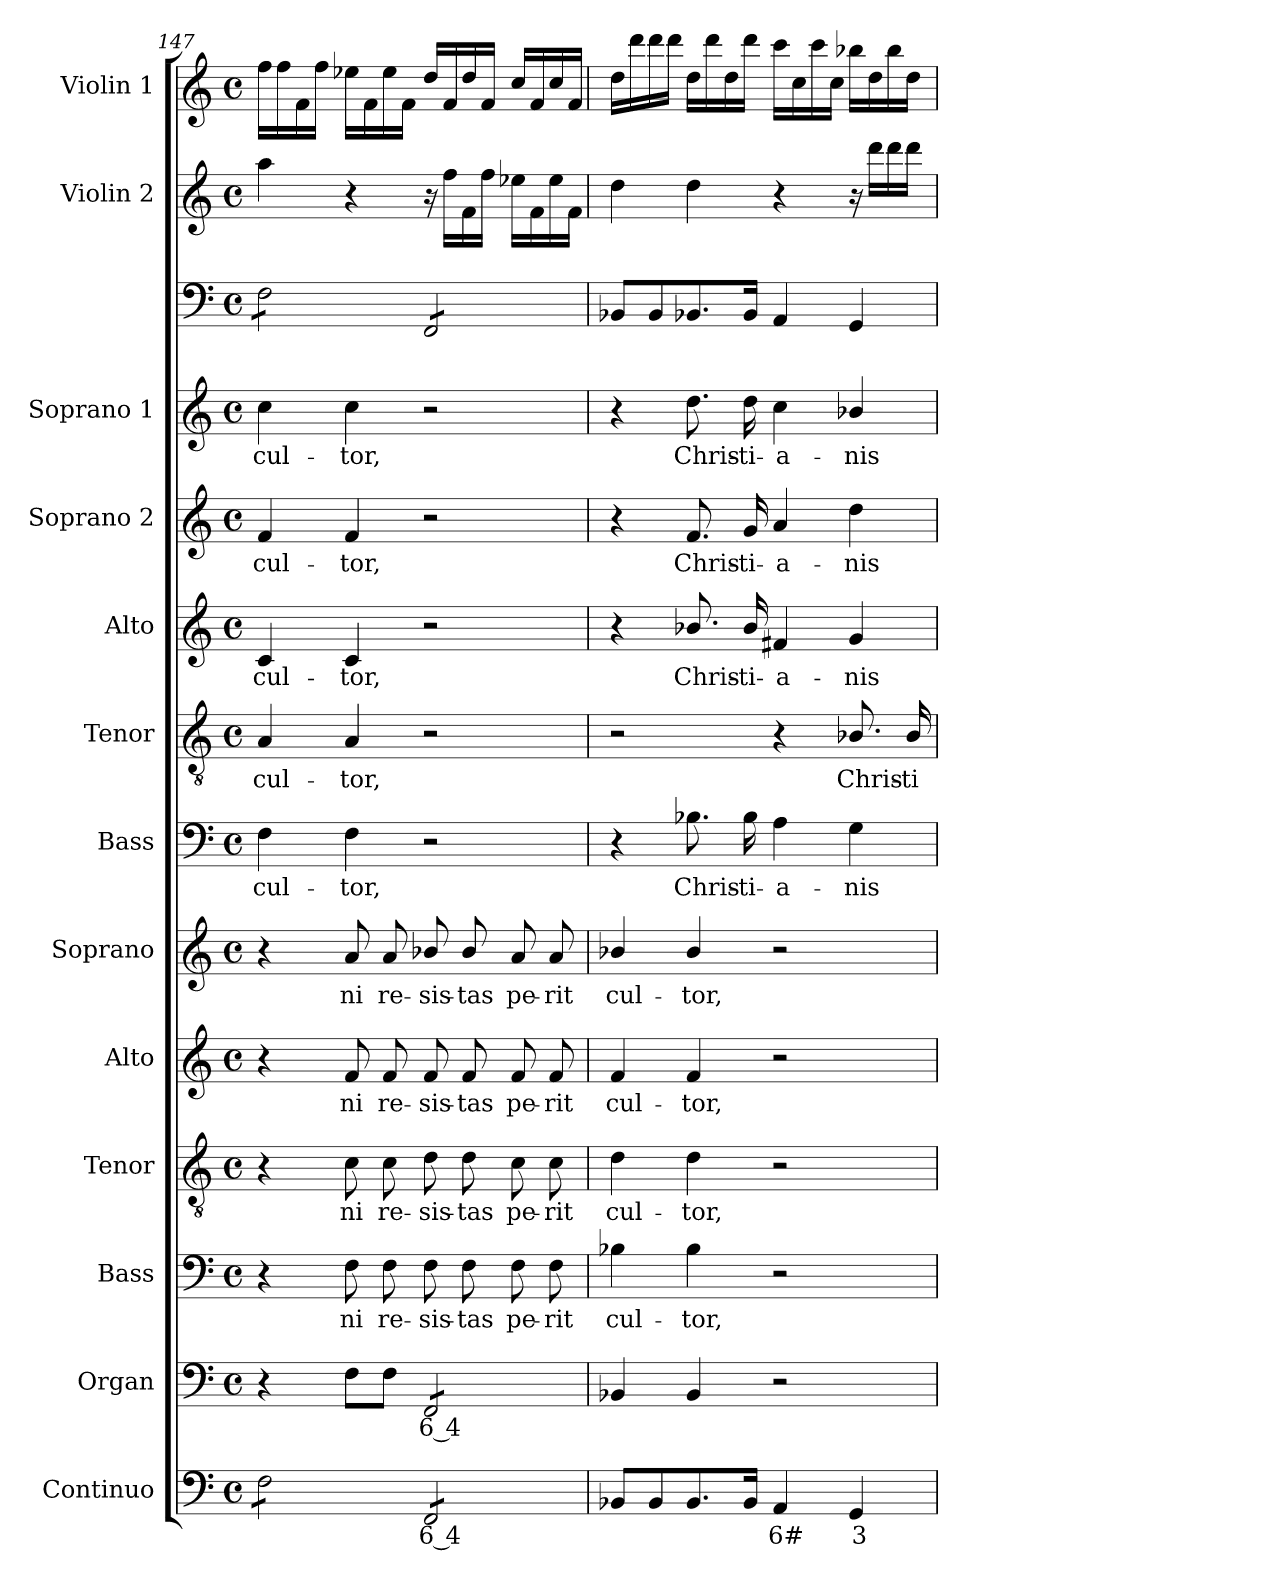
**kern	**text	**kern	**text	**kern	**text	**kern	**text	**kern	**text	**kern	**text	**kern	**text	**kern	**text	**kern	**text	**kern	**text	**kern	**text	**kern	**kern	**kern
*part14	*part14	*part13	*part13	*part12	*part12	*part11	*part11	*part10	*part10	*part9	*part9	*part8	*part8	*part7	*part7	*part6	*part6	*part5	*part5	*part4	*part4	*part3	*part2	*part1
*staff14	*staff14	*staff13	*staff13	*staff12	*staff12	*staff11	*staff11	*staff10	*staff10	*staff9	*staff9	*staff8	*staff8	*staff7	*staff7	*staff6	*staff6	*staff5	*staff5	*staff4	*staff4	*staff3	*staff2	*staff1
*I"Continuo	*	*I"Organ	*	*I"Bass	*	*I"Tenor	*	*I"Alto	*	*I"Soprano	*	*I"Bass	*	*I"Tenor	*	*I"Alto	*	*I"Soprano 2	*	*I"Soprano 1	*	*I""Acc. to violins"	*I"Violin 2	*I"Violin 1
*I'Cont.	*	*I'Org.	*	*I'B.	*	*I'T.	*	*I'A.	*	*I'S.	*	*I'B.	*	*I'T.	*	*I'A.	*	*I'S2.	*	*I'S1.	*	*I'Ac to violins.	*I'Vln. 2	*I'Vln. 1
*clefF4	*	*clefF4	*	*clefF4	*	*clefGv2	*	*clefG2	*	*clefG2	*	*clefF4	*	*clefGv2	*	*clefG2	*	*clefG2	*	*clefG2	*	*clefF4	*clefG2	*clefG2
*	*	*	*	*	*	*ITrd7c12	*	*	*	*	*	*	*	*ITrd7c12	*	*	*	*	*	*	*	*	*	*
*k[]	*	*k[]	*	*k[]	*	*k[]	*	*k[]	*	*k[]	*	*k[]	*	*k[]	*	*k[]	*	*k[]	*	*k[]	*	*k[]	*k[]	*k[]
*C:	*	*C:	*	*C:	*	*C:	*	*C:	*	*C:	*	*C:	*	*C:	*	*C:	*	*C:	*	*C:	*	*C:	*C:	*C:
*M4/4	*	*M4/4	*	*M4/4	*	*M4/4	*	*M4/4	*	*M4/4	*	*M4/4	*	*M4/4	*	*M4/4	*	*M4/4	*	*M4/4	*	*M4/4	*M4/4	*M4/4
*met(c)	*	*met(c)	*	*met(c)	*	*met(c)	*	*met(c)	*	*met(c)	*	*met(c)	*	*met(c)	*	*met(c)	*	*met(c)	*	*met(c)	*	*met(c)	*met(c)	*met(c)
=147	=147	=147	=147	=147	=147	=147	=147	=147	=147	=147	=147	=147	=147	=147	=147	=147	=147	=147	=147	=147	=147	=147	=147	=147
!	!	!	!	!	!	!	!	!	!	!	!	!	!LO:LY:b:color=#000000	!	!	!	!	!	!	!	!	!	!	!
!	!	!	!	!	!	!	!	!	!	!	!	!	!	!	!LO:LY:b:color=#000000	!	!	!	!	!	!	!	!	!
!	!	!	!	!	!	!	!	!	!	!	!	!	!	!	!	!	!LO:LY:b:color=#000000	!	!	!	!	!	!	!
!	!	!	!	!	!	!	!	!	!	!	!	!	!	!	!	!	!	!	!LO:LY:b:color=#000000	!	!	!	!	!
!	!	!	!	!	!	!	!	!	!	!	!	!	!	!	!	!	!	!	!	!	!LO:LY:b:color=#000000	!	!	!
*tremolo	*	*	*	*	*	*	*	*	*	*	*	*	*	*	*	*	*	*	*	*	*	*	*	*
*	*	*	*	*	*	*	*	*	*	*	*	*	*	*	*	*	*	*	*	*	*	*tremolo	*	*
8Fi\L	.	4r	.	4r	.	4r	.	4r	.	4r	.	4Fi\	cul-	4AAi/	cul-	4ci/	cul-	4fi/	cul-	4cci\	cul-	8Fi\L	4aai\	16ffi\LL
.	.	.	.	.	.	.	.	.	.	.	.	.	.	.	.	.	.	.	.	.	.	.	.	16ffi\
8Fi\	.	.	.	.	.	.	.	.	.	.	.	.	.	.	.	.	.	.	.	.	.	8Fi\	.	16fi\
.	.	.	.	.	.	.	.	.	.	.	.	.	.	.	.	.	.	.	.	.	.	.	.	16ffi\JJ
!	!	!	!	!	!LO:LY:b:color=#000000	!	!	!	!	!	!	!	!	!	!	!	!	!	!	!	!	!	!	!
!	!	!	!	!	!	!	!LO:LY:b:color=#000000	!	!	!	!	!	!	!	!	!	!	!	!	!	!	!	!	!
!	!	!	!	!	!	!	!	!	!LO:LY:b:color=#000000	!	!	!	!	!	!	!	!	!	!	!	!	!	!	!
!	!	!	!	!	!	!	!	!	!	!	!LO:LY:b:color=#000000	!	!	!	!	!	!	!	!	!	!	!	!	!
!	!	!	!	!	!	!	!	!	!	!	!	!	!LO:LY:b:color=#000000	!	!	!	!	!	!	!	!	!	!	!
!	!	!	!	!	!	!	!	!	!	!	!	!	!	!	!LO:LY:b:color=#000000	!	!	!	!	!	!	!	!	!
!	!	!	!	!	!	!	!	!	!	!	!	!	!	!	!	!	!LO:LY:b:color=#000000	!	!	!	!	!	!	!
!	!	!	!	!	!	!	!	!	!	!	!	!	!	!	!	!	!	!	!LO:LY:b:color=#000000	!	!	!	!	!
!	!	!	!	!	!	!	!	!	!	!	!	!	!	!	!	!	!	!	!	!	!LO:LY:b:color=#000000	!	!	!
8Fi\	.	8Fi\L	.	8Fi\	ni	8Ci\	ni	8fi/	ni	8ai/	ni	4Fi\	-tor,	4AAi/	-tor,	4ci/	-tor,	4fi/	-tor,	4cci\	-tor,	8Fi\	4r	16ee-Xi\LL
.	.	.	.	.	.	.	.	.	.	.	.	.	.	.	.	.	.	.	.	.	.	.	.	16fi\
!	!	!	!	!	!LO:LY:b:color=#000000	!	!	!	!	!	!	!	!	!	!	!	!	!	!	!	!	!	!	!
!	!	!	!	!	!	!	!LO:LY:b:color=#000000	!	!	!	!	!	!	!	!	!	!	!	!	!	!	!	!	!
!	!	!	!	!	!	!	!	!	!LO:LY:b:color=#000000	!	!	!	!	!	!	!	!	!	!	!	!	!	!	!
!	!	!	!	!	!	!	!	!	!	!	!LO:LY:b:color=#000000	!	!	!	!	!	!	!	!	!	!	!	!	!
8Fi\J	.	8Fi\J	.	8Fi\	re-	8Ci\	re-	8fi/	re-	8ai/	re-	.	.	.	.	.	.	.	.	.	.	8Fi\J	.	16ee-i\
.	.	.	.	.	.	.	.	.	.	.	.	.	.	.	.	.	.	.	.	.	.	.	.	16fi\JJ
!	!LO:LY:b:color=#000000	!	!	!	!	!	!	!	!	!	!	!	!	!	!	!	!	!	!	!	!	!	!	!
!	!	!	!LO:LY:b:color=#000000	!	!	!	!	!	!	!	!	!	!	!	!	!	!	!	!	!	!	!	!	!
!	!	!	!	!	!LO:LY:b:color=#000000	!	!	!	!	!	!	!	!	!	!	!	!	!	!	!	!	!	!	!
!	!	!	!	!	!	!	!LO:LY:b:color=#000000	!	!	!	!	!	!	!	!	!	!	!	!	!	!	!	!	!
!	!	!	!	!	!	!	!	!	!LO:LY:b:color=#000000	!	!	!	!	!	!	!	!	!	!	!	!	!	!	!
!	!	!	!	!	!	!	!	!	!	!	!LO:LY:b:color=#000000	!	!	!	!	!	!	!	!	!	!	!	!	!
*	*	*tremolo	*	*	*	*	*	*	*	*	*	*	*	*	*	*	*	*	*	*	*	*	*	*
8FFi/L	6 4	8FFi/L	6 4	8Fi\	-sis-	8Di\	-sis-	8fi/	-sis-	8b-Xi/	-sis-	2r	.	2r	.	2r	.	2r	.	2r	.	8FFi/L	16r	16ddi/LL
.	.	.	.	.	.	.	.	.	.	.	.	.	.	.	.	.	.	.	.	.	.	.	16ffi\LL	16fi/
!	!	!	!	!	!LO:LY:b:color=#000000	!	!	!	!	!	!	!	!	!	!	!	!	!	!	!	!	!	!	!
!	!	!	!	!	!	!	!LO:LY:b:color=#000000	!	!	!	!	!	!	!	!	!	!	!	!	!	!	!	!	!
!	!	!	!	!	!	!	!	!	!LO:LY:b:color=#000000	!	!	!	!	!	!	!	!	!	!	!	!	!	!	!
!	!	!	!	!	!	!	!	!	!	!	!LO:LY:b:color=#000000	!	!	!	!	!	!	!	!	!	!	!	!	!
8FFi/	.	8FFi/	.	8Fi\	-tas	8Di\	-tas	8fi/	-tas	8b-i/	-tas	.	.	.	.	.	.	.	.	.	.	8FFi/	16fi\	16ddi/
.	.	.	.	.	.	.	.	.	.	.	.	.	.	.	.	.	.	.	.	.	.	.	16ffi\JJ	16fi/JJ
!	!	!	!	!	!LO:LY:b:color=#000000	!	!	!	!	!	!	!	!	!	!	!	!	!	!	!	!	!	!	!
!	!	!	!	!	!	!	!LO:LY:b:color=#000000	!	!	!	!	!	!	!	!	!	!	!	!	!	!	!	!	!
!	!	!	!	!	!	!	!	!	!LO:LY:b:color=#000000	!	!	!	!	!	!	!	!	!	!	!	!	!	!	!
!	!	!	!	!	!	!	!	!	!	!	!LO:LY:b:color=#000000	!	!	!	!	!	!	!	!	!	!	!	!	!
8FFi/	.	8FFi/	.	8Fi\	pe-	8Ci\	pe-	8fi/	pe-	8ai/	pe-	.	.	.	.	.	.	.	.	.	.	8FFi/	16ee-Xi\LL	16cci/LL
.	.	.	.	.	.	.	.	.	.	.	.	.	.	.	.	.	.	.	.	.	.	.	16fi\	16fi/
!	!	!	!	!	!LO:LY:b:color=#000000	!	!	!	!	!	!	!	!	!	!	!	!	!	!	!	!	!	!	!
!	!	!	!	!	!	!	!LO:LY:b:color=#000000	!	!	!	!	!	!	!	!	!	!	!	!	!	!	!	!	!
!	!	!	!	!	!	!	!	!	!LO:LY:b:color=#000000	!	!	!	!	!	!	!	!	!	!	!	!	!	!	!
!	!	!	!	!	!	!	!	!	!	!	!LO:LY:b:color=#000000	!	!	!	!	!	!	!	!	!	!	!	!	!
8FFi/J	.	8FFi/J	.	8Fi\	-rit	8Ci\	-rit	8fi/	-rit	8ai/	-rit	.	.	.	.	.	.	.	.	.	.	8FFi/J	16ee-i\	16cci/
*	*	*	*	*	*	*	*	*	*	*	*	*	*	*	*	*	*	*	*	*	*	*Xtremolo	*	*
*	*	*Xtremolo	*	*	*	*	*	*	*	*	*	*	*	*	*	*	*	*	*	*	*	*	*	*
*Xtremolo	*	*	*	*	*	*	*	*	*	*	*	*	*	*	*	*	*	*	*	*	*	*	*	*
.	.	.	.	.	.	.	.	.	.	.	.	.	.	.	.	.	.	.	.	.	.	.	16fi\JJ	16fi/JJ
!!LO:PB:g=z
=148	=148	=148	=148	=148	=148	=148	=148	=148	=148	=148	=148	=148	=148	=148	=148	=148	=148	=148	=148	=148	=148	=148	=148	=148
!	!	!	!	!	!LO:LY:b:color=#000000	!	!	!	!	!	!	!	!	!	!	!	!	!	!	!	!	!	!	!
!	!	!	!	!	!	!	!LO:LY:b:color=#000000	!	!	!	!	!	!	!	!	!	!	!	!	!	!	!	!	!
!	!	!	!	!	!	!	!	!	!LO:LY:b:color=#000000	!	!	!	!	!	!	!	!	!	!	!	!	!	!	!
!	!	!	!	!	!	!	!	!	!	!	!LO:LY:b:color=#000000	!	!	!	!	!	!	!	!	!	!	!	!	!
8BB-Xi/L	.	4BB-Xi/	.	4B-Xi\	cul-	4Di\	cul-	4fi/	cul-	4b-Xi/	cul-	4r	.	2r	.	4r	.	4r	.	4r	.	8BB-Xi/L	4ddi\	16ddi\LL
.	.	.	.	.	.	.	.	.	.	.	.	.	.	.	.	.	.	.	.	.	.	.	.	16dddi\
8BB-i/	.	.	.	.	.	.	.	.	.	.	.	.	.	.	.	.	.	.	.	.	.	8BB-i/	.	16dddi\
.	.	.	.	.	.	.	.	.	.	.	.	.	.	.	.	.	.	.	.	.	.	.	.	16dddi\JJ
!	!	!	!	!	!LO:LY:b:color=#000000	!	!	!	!	!	!	!	!	!	!	!	!	!	!	!	!	!	!	!
!	!	!	!	!	!	!	!LO:LY:b:color=#000000	!	!	!	!	!	!	!	!	!	!	!	!	!	!	!	!	!
!	!	!	!	!	!	!	!	!	!LO:LY:b:color=#000000	!	!	!	!	!	!	!	!	!	!	!	!	!	!	!
!	!	!	!	!	!	!	!	!	!	!	!LO:LY:b:color=#000000	!	!	!	!	!	!	!	!	!	!	!	!	!
!	!	!	!	!	!	!	!	!	!	!	!	!	!LO:LY:b:color=#000000	!	!	!	!	!	!	!	!	!	!	!
!	!	!	!	!	!	!	!	!	!	!	!	!	!	!	!	!	!LO:LY:b:color=#000000	!	!	!	!	!	!	!
!	!	!	!	!	!	!	!	!	!	!	!	!	!	!	!	!	!	!	!LO:LY:b:color=#000000	!	!	!	!	!
!	!	!	!	!	!	!	!	!	!	!	!	!	!	!	!	!	!	!	!	!	!LO:LY:b:color=#000000	!	!	!
8.BB-i/	.	4BB-i/	.	4B-i\	-tor,	4Di\	-tor,	4fi/	-tor,	4b-i/	-tor,	8.B-Xi\	Chris-	.	.	8.b-Xi/	Chris-	8.fi/	Chris-	8.ddi\	Chris-	8.BB-Xi/	4ddi\	16ddi\LL
.	.	.	.	.	.	.	.	.	.	.	.	.	.	.	.	.	.	.	.	.	.	.	.	16dddi\
.	.	.	.	.	.	.	.	.	.	.	.	.	.	.	.	.	.	.	.	.	.	.	.	16ddi\
!	!	!	!	!	!	!	!	!	!	!	!	!	!LO:LY:b:color=#000000	!	!	!	!	!	!	!	!	!	!	!
!	!	!	!	!	!	!	!	!	!	!	!	!	!	!	!	!	!LO:LY:b:color=#000000	!	!	!	!	!	!	!
!	!	!	!	!	!	!	!	!	!	!	!	!	!	!	!	!	!	!	!LO:LY:b:color=#000000	!	!	!	!	!
!	!	!	!	!	!	!	!	!	!	!	!	!	!	!	!	!	!	!	!	!	!LO:LY:b:color=#000000	!	!	!
16BB-i/Jk	.	.	.	.	.	.	.	.	.	.	.	16B-i\	-ti-	.	.	16b-i/	-ti-	16gi/	-ti-	16ddi\	-ti-	16BB-i/Jk	.	16dddi\JJ
!	!LO:LY:b:color=#000000	!	!	!	!	!	!	!	!	!	!	!	!	!	!	!	!	!	!	!	!	!	!	!
!	!	!	!	!	!	!	!	!	!	!	!	!	!LO:LY:b:color=#000000	!	!	!	!	!	!	!	!	!	!	!
!	!	!	!	!	!	!	!	!	!	!	!	!	!	!	!	!	!LO:LY:b:color=#000000	!	!	!	!	!	!	!
!	!	!	!	!	!	!	!	!	!	!	!	!	!	!	!	!	!	!	!LO:LY:b:color=#000000	!	!	!	!	!
!	!	!	!	!	!	!	!	!	!	!	!	!	!	!	!	!	!	!	!	!	!LO:LY:b:color=#000000	!	!	!
4AAi/	6#	2r	.	2r	.	2r	.	2r	.	2r	.	4Ai\	-a-	4r	.	4f#Xi/	-a-	4ai/	-a-	4cci\	-a-	4AAi/	4r	16ccci\LL
.	.	.	.	.	.	.	.	.	.	.	.	.	.	.	.	.	.	.	.	.	.	.	.	16cci\
.	.	.	.	.	.	.	.	.	.	.	.	.	.	.	.	.	.	.	.	.	.	.	.	16ccci\
.	.	.	.	.	.	.	.	.	.	.	.	.	.	.	.	.	.	.	.	.	.	.	.	16cci\JJ
!	!LO:LY:b:color=#000000	!	!	!	!	!	!	!	!	!	!	!	!	!	!	!	!	!	!	!	!	!	!	!
!	!	!	!	!	!	!	!	!	!	!	!	!	!LO:LY:b:color=#000000	!	!	!	!	!	!	!	!	!	!	!
!	!	!	!	!	!	!	!	!	!	!	!	!	!	!	!LO:LY:b:color=#000000	!	!	!	!	!	!	!	!	!
!	!	!	!	!	!	!	!	!	!	!	!	!	!	!	!	!	!LO:LY:b:color=#000000	!	!	!	!	!	!	!
!	!	!	!	!	!	!	!	!	!	!	!	!	!	!	!	!	!	!	!LO:LY:b:color=#000000	!	!	!	!	!
!	!	!	!	!	!	!	!	!	!	!	!	!	!	!	!	!	!	!	!	!	!LO:LY:b:color=#000000	!	!	!
4GGi/	3	.	.	.	.	.	.	.	.	.	.	4Gi\	-nis	8.BB-Xi/	Chris-	4gi/	-nis	4ddi\	-nis	4b-Xi/	-nis	4GGi/	16r	16bb-Xi\LL
.	.	.	.	.	.	.	.	.	.	.	.	.	.	.	.	.	.	.	.	.	.	.	16dddi\LL	16ddi\
.	.	.	.	.	.	.	.	.	.	.	.	.	.	.	.	.	.	.	.	.	.	.	16dddi\	16bb-i\
!	!	!	!	!	!	!	!	!	!	!	!	!	!	!	!LO:LY:b:color=#000000	!	!	!	!	!	!	!	!	!
.	.	.	.	.	.	.	.	.	.	.	.	.	.	16BB-i/	-ti-	.	.	.	.	.	.	.	16dddi\JJ	16ddi\JJ
=	=	=	=	=	=	=	=	=	=	=	=	=	=	=	=	=	=	=	=	=	=	=	=	=
*-	*-	*-	*-	*-	*-	*-	*-	*-	*-	*-	*-	*-	*-	*-	*-	*-	*-	*-	*-	*-	*-	*-	*-	*-
